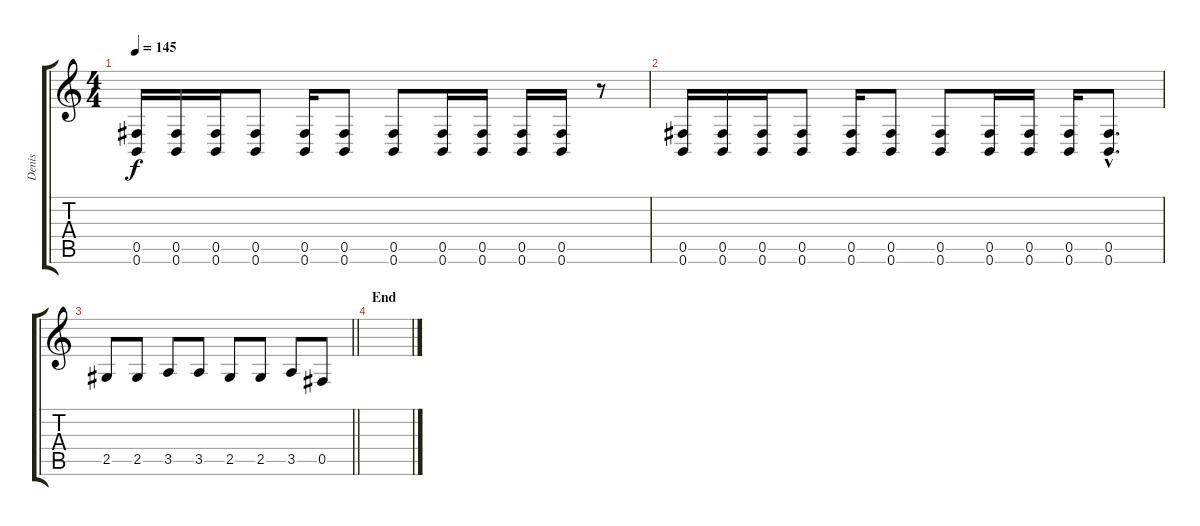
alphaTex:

\track ("Denis" "Denis") {instrument distortionguitar}
\staff {score tabs}
\tuning (Db4 Ab3 E3 B2 Gb2 B1) {hide}
\ts (4 4)
\tempo 145
\clef g2
\ks c
(0.5 0.6).16{dy f} (0.5 0.6).16 (0.5 0.6).16 (0.5 0.6).8 (0.5 0.6).16 (0.5 0.6).8 (0.5 0.6).8 (0.5 0.6).16 (0.5 0.6).16 (0.5 0.6).16 (0.5 0.6).16 r.8 |
(0.5 0.6).16 (0.5 0.6).16 (0.5 0.6).16 (0.5 0.6).8 (0.5 0.6).16 (0.5 0.6).8 (0.5 0.6).8 (0.5 0.6).16 (0.5 0.6).16 (0.5 0.6).16 (0.5{hac} 0.6{hac}).8{d} |
\barLineRight lightlight
2.5.8 2.5.8 3.5.8 3.5.8 2.5.8 2.5.8 3.5.8 0.5.8 |
\section ("" "End")
